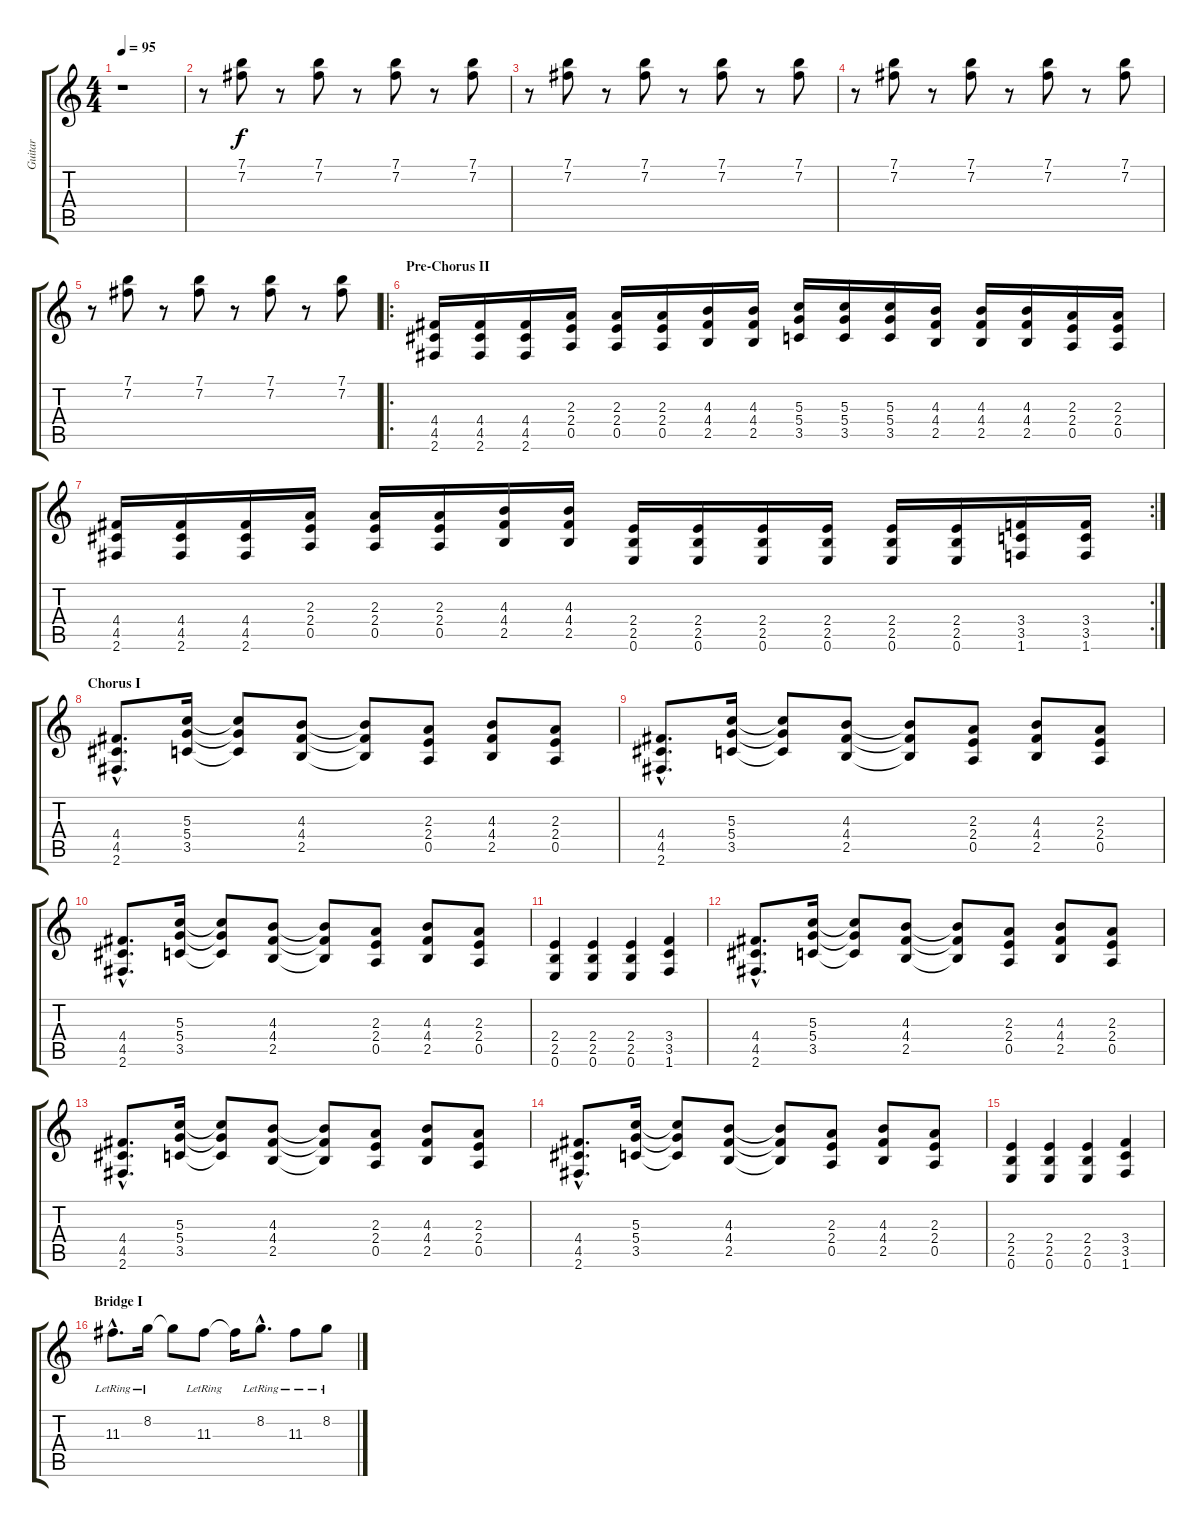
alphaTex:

\track ("Guitar" "Guitar") {instrument distortionguitar}
\staff {score tabs}
\tuning (E4 B3 G3 D3 A2 E2) {hide}
\ts (4 4)
\tempo 95
\clef g2
\ks c
r.1{dy f} |
r.8 (7.1 7.2).8 r.8 (7.1 7.2).8 r.8 (7.1 7.2).8 r.8 (7.1 7.2).8 |
r.8 (7.1 7.2).8 r.8 (7.1 7.2).8 r.8 (7.1 7.2).8 r.8 (7.1 7.2).8 |
r.8 (7.1 7.2).8 r.8 (7.1 7.2).8 r.8 (7.1 7.2).8 r.8 (7.1 7.2).8 |
r.8 (7.1 7.2).8 r.8 (7.1 7.2).8 r.8 (7.1 7.2).8 r.8 (7.1 7.2).8 |
\ro
\section ("" "Pre-Chorus II")
(4.4 4.5 2.6).16 (4.4 4.5 2.6).16 (4.4 4.5 2.6).16 (2.3 2.4 0.5).16 (2.3 2.4 0.5).16 (2.3 2.4 0.5).16 (4.3 4.4 2.5).16 (4.3 4.4 2.5).16 (5.3 5.4 3.5).16 (5.3 5.4 3.5).16 (5.3 5.4 3.5).16 (4.3 4.4 2.5).16 (4.3 4.4 2.5).16 (4.3 4.4 2.5).16 (2.3 2.4 0.5).16 (2.3 2.4 0.5).16 |
\rc 2
(4.4 4.5 2.6).16 (4.4 4.5 2.6).16 (4.4 4.5 2.6).16 (2.3 2.4 0.5).16 (2.3 2.4 0.5).16 (2.3 2.4 0.5).16 (4.3 4.4 2.5).16 (4.3 4.4 2.5).16 (2.4 2.5 0.6).16 (2.4 2.5 0.6).16 (2.4 2.5 0.6).16 (2.4 2.5 0.6).16 (2.4 2.5 0.6).16 (2.4 2.5 0.6).16 (3.4 3.5 1.6).16 (3.4 3.5 1.6).16 |
\section ("" "Chorus I")
(4.4{hac} 4.5{hac} 2.6{hac}).8{d} (5.3 5.4 3.5).16 (5.3{t} 5.4{t} 3.5{t}).8 (4.3 4.4 2.5).8 (4.3{t} 4.4{t} 2.5{t}).8 (2.3 2.4 0.5).8 (4.3 4.4 2.5).8 (2.3 2.4 0.5).8 |
(4.4{hac} 4.5{hac} 2.6{hac}).8{d} (5.3 5.4 3.5).16 (5.3{t} 5.4{t} 3.5{t}).8 (4.3 4.4 2.5).8 (4.3{t} 4.4{t} 2.5{t}).8 (2.3 2.4 0.5).8 (4.3 4.4 2.5).8 (2.3 2.4 0.5).8 |
(4.4{hac} 4.5{hac} 2.6{hac}).8{d} (5.3 5.4 3.5).16 (5.3{t} 5.4{t} 3.5{t}).8 (4.3 4.4 2.5).8 (4.3{t} 4.4{t} 2.5{t}).8 (2.3 2.4 0.5).8 (4.3 4.4 2.5).8 (2.3 2.4 0.5).8 |
(2.4 2.5 0.6).4 (2.4 2.5 0.6).4 (2.4 2.5 0.6).4 (3.4 3.5 1.6).4 |
(4.4{hac} 4.5{hac} 2.6{hac}).8{d} (5.3 5.4 3.5).16 (5.3{t} 5.4{t} 3.5{t}).8 (4.3 4.4 2.5).8 (4.3{t} 4.4{t} 2.5{t}).8 (2.3 2.4 0.5).8 (4.3 4.4 2.5).8 (2.3 2.4 0.5).8 |
(4.4{hac} 4.5{hac} 2.6{hac}).8{d} (5.3 5.4 3.5).16 (5.3{t} 5.4{t} 3.5{t}).8 (4.3 4.4 2.5).8 (4.3{t} 4.4{t} 2.5{t}).8 (2.3 2.4 0.5).8 (4.3 4.4 2.5).8 (2.3 2.4 0.5).8 |
(4.4{hac} 4.5{hac} 2.6{hac}).8{d} (5.3 5.4 3.5).16 (5.3{t} 5.4{t} 3.5{t}).8 (4.3 4.4 2.5).8 (4.3{t} 4.4{t} 2.5{t}).8 (2.3 2.4 0.5).8 (4.3 4.4 2.5).8 (2.3 2.4 0.5).8 |
(2.4 2.5 0.6).4 (2.4 2.5 0.6).4 (2.4 2.5 0.6).4 (3.4 3.5 1.6).4 |
\section ("" "Bridge I")
11.3{hac lr}.8{d} 8.2{lr}.16 8.2{t}.8 11.3{lr}.8 11.3{t}.16 8.2{hac lr}.8{d} 11.3{lr}.8 8.2{lr}.8
